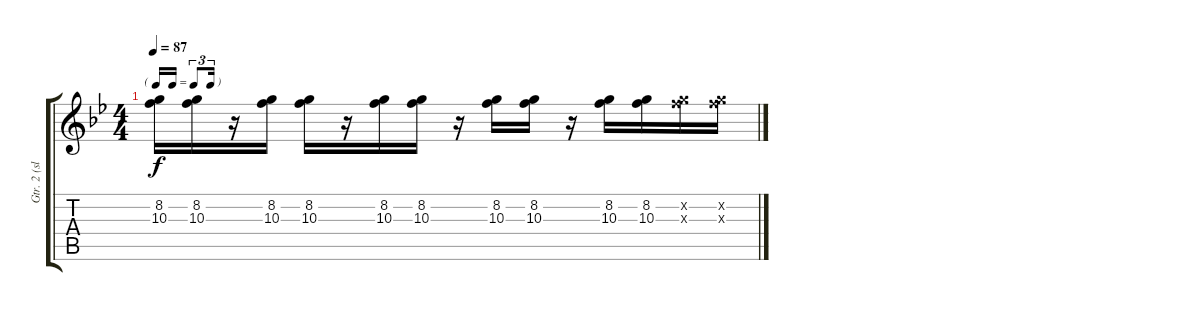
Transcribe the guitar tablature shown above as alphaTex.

\track ("Gtr. 2 (slight dist.)" "Gtr. 2 (sl") {instrument electricguitarjazz}
\staff {score tabs}
\tuning (E4 B3 G3 D3 A2 D2) {hide}
\ts (4 4)
\tf triplet16th
\tempo 87
\clef g2
\ks bb
(8.2 10.3).16{dy f} (8.2 10.3).16 r.16 (8.2 10.3).16 (8.2 10.3).16 r.16 (8.2 10.3).16 (8.2 10.3).16 r.16 (8.2 10.3).16 (8.2 10.3).16 r.16 (8.2 10.3).16 (8.2 10.3).16 (8.2{x} 10.3{x}).16 (8.2{x} 10.3{x}).16
